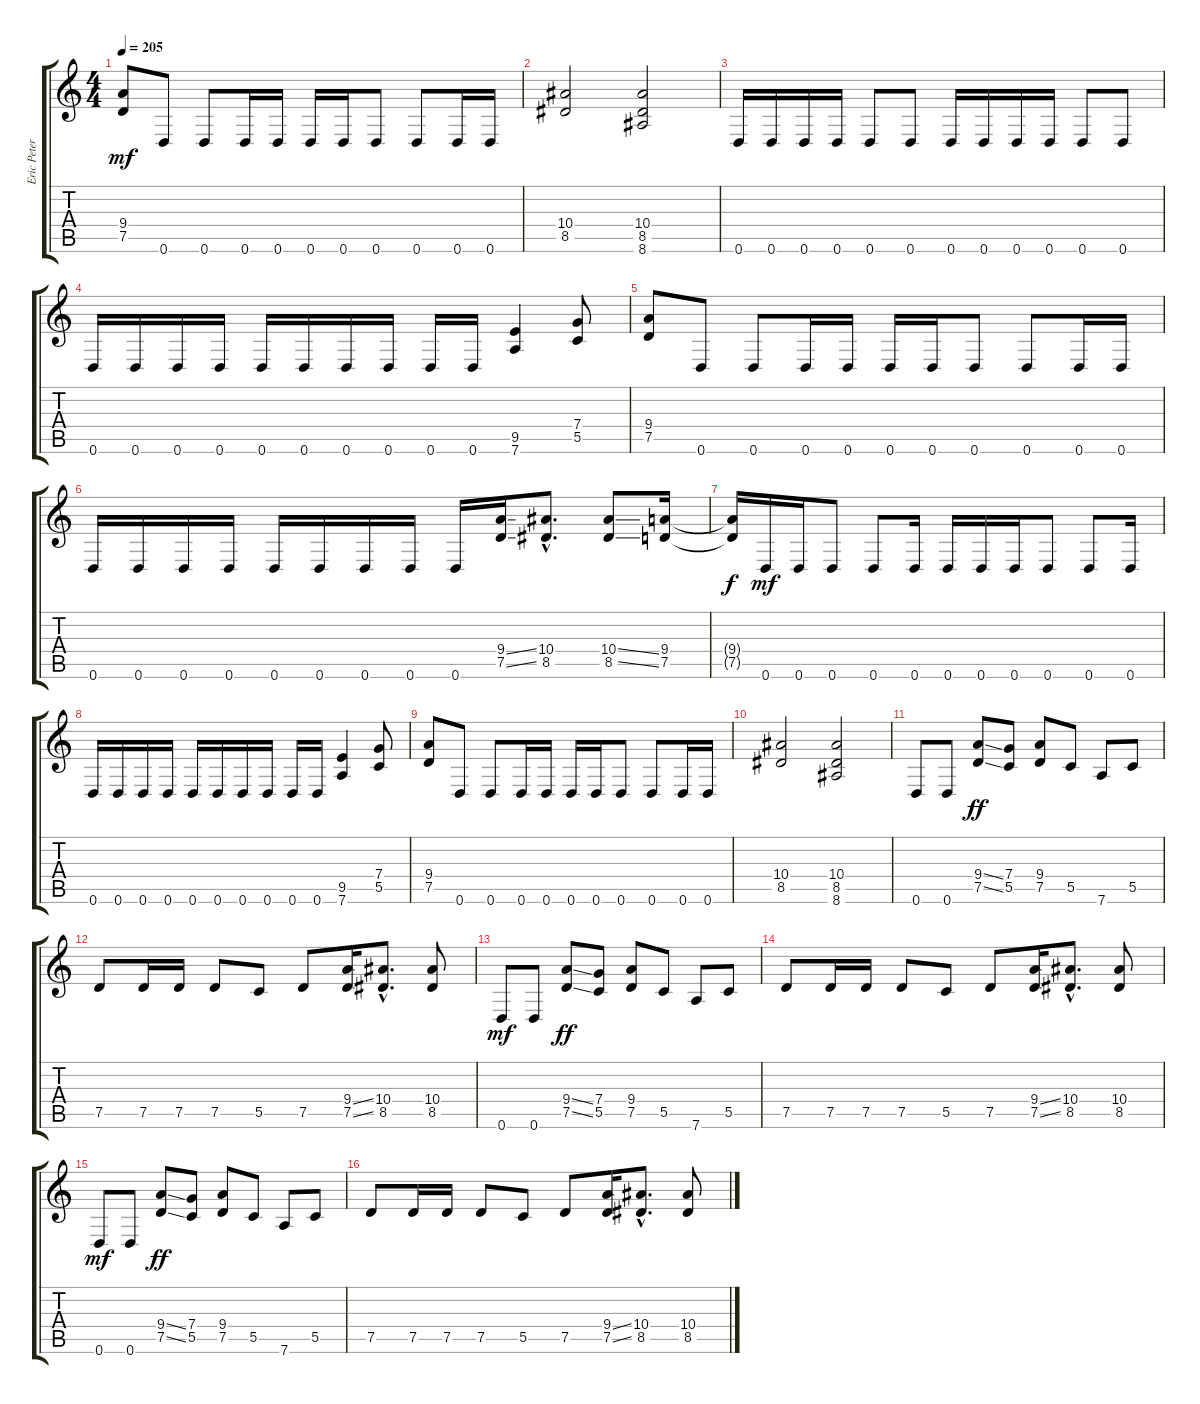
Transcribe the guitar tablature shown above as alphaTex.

\track ("Eric Peterson" "Eric Peter") {instrument distortionguitar}
\staff {score tabs}
\tuning (D4 A3 F3 C3 G2 D2) {hide}
\ts (4 4)
\tempo 205
\clef g2
\ks c
(9.4 7.5).8{dy mf} 0.6.8 0.6.8 0.6.16 0.6.16 0.6.16 0.6.16 0.6.8 0.6.8 0.6.16 0.6.16 |
(10.4 8.5).2 (10.4 8.5 8.6).2 |
0.6.16 0.6.16 0.6.16 0.6.16 0.6.8 0.6.8 0.6.16 0.6.16 0.6.16 0.6.16 0.6.8 0.6.8 |
0.6.16 0.6.16 0.6.16 0.6.16 0.6.16 0.6.16 0.6.16 0.6.16 0.6.16 0.6.16 (9.5 7.6).4 (7.4 5.5).8 |
(9.4 7.5).8 0.6.8 0.6.8 0.6.16 0.6.16 0.6.16 0.6.16 0.6.8 0.6.8 0.6.16 0.6.16 |
0.6.16 0.6.16 0.6.16 0.6.16 0.6.16 0.6.16 0.6.16 0.6.16 0.6.16 (9.4{ss} 7.5{ss}).16 (10.4{hac} 8.5{hac}).8{d} (10.4{ss} 8.5{ss}).8 (9.4 7.5).16 |
(9.4{t} 7.5{t}).16{dy f} 0.6.16{dy mf} 0.6.16 0.6.8 0.6.8 0.6.16 0.6.16 0.6.16 0.6.16 0.6.8 0.6.8 0.6.16 |
0.6.16 0.6.16 0.6.16 0.6.16 0.6.16 0.6.16 0.6.16 0.6.16 0.6.16 0.6.16 (9.5 7.6).4 (7.4 5.5).8 |
(9.4 7.5).8 0.6.8 0.6.8 0.6.16 0.6.16 0.6.16 0.6.16 0.6.8 0.6.8 0.6.16 0.6.16 |
(10.4 8.5).2 (10.4 8.5 8.6).2 |
0.6.8 0.6.8 (9.4{ss} 7.5{ss}).8{dy ff} (7.4 5.5).8 (9.4 7.5).8 5.5.8 7.6.8 5.5.8 |
7.5.8 7.5.16 7.5.16 7.5.8 5.5.8 7.5.8 (9.4{ss} 7.5{ss}).16 (10.4{hac} 8.5{hac}).8{d} (10.4 8.5).8 |
0.6.8{dy mf} 0.6.8 (9.4{ss} 7.5{ss}).8{dy ff} (7.4 5.5).8 (9.4 7.5).8 5.5.8 7.6.8 5.5.8 |
7.5.8 7.5.16 7.5.16 7.5.8 5.5.8 7.5.8 (9.4{ss} 7.5{ss}).16 (10.4{hac} 8.5{hac}).8{d} (10.4 8.5).8 |
0.6.8{dy mf} 0.6.8 (9.4{ss} 7.5{ss}).8{dy ff} (7.4 5.5).8 (9.4 7.5).8 5.5.8 7.6.8 5.5.8 |
7.5.8 7.5.16 7.5.16 7.5.8 5.5.8 7.5.8 (9.4{ss} 7.5{ss}).16 (10.4{hac} 8.5{hac}).8{d} (10.4 8.5).8
